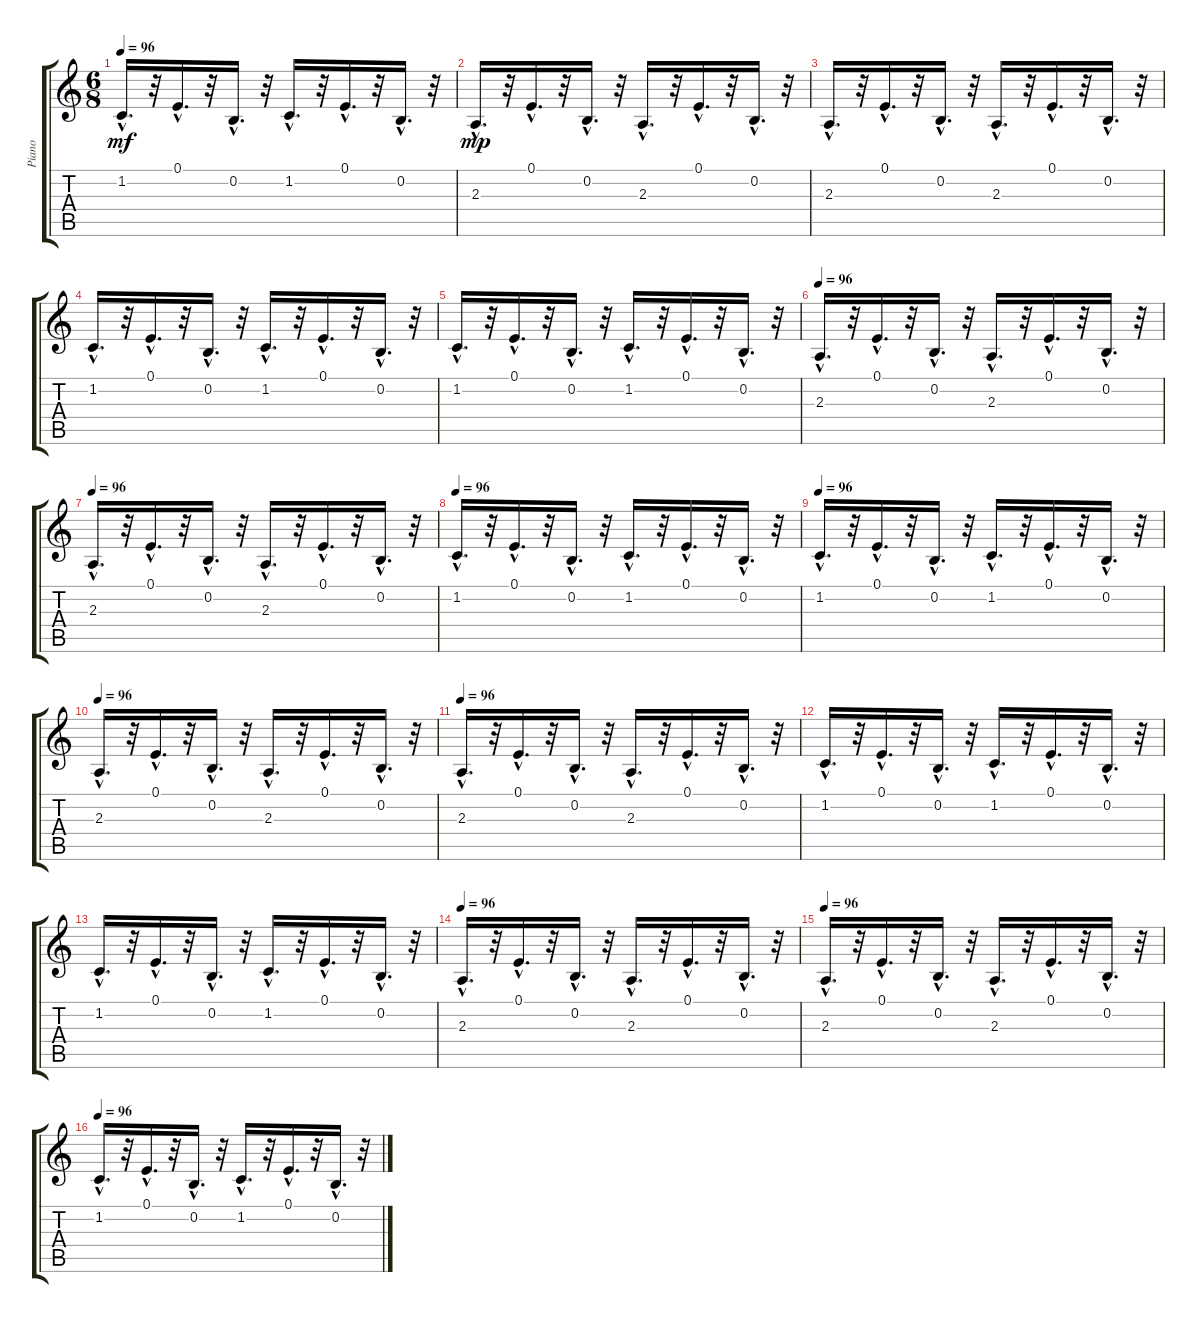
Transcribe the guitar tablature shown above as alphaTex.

\track ("Piano" "Piano") {instrument electricpiano1}
\staff {score tabs}
\tuning (E4 B3 G3 D3 A2 E2) {hide}
\ts (6 8)
\tempo 96
\clef g2
\ks c
1.2{hac}.16{d dy mf} r.32 0.1{hac}.16{d} r.32 0.2{hac}.16{d} r.32 1.2{hac}.16{d} r.32 0.1{hac}.16{d} r.32 0.2{hac}.16{d} r.32 |
2.3{hac}.16{d dy mp} r.32 0.1{hac}.16{d} r.32 0.2{hac}.16{d} r.32 2.3{hac}.16{d} r.32 0.1{hac}.16{d} r.32 0.2{hac}.16{d} r.32 |
2.3{hac}.16{d} r.32 0.1{hac}.16{d} r.32 0.2{hac}.16{d} r.32 2.3{hac}.16{d} r.32 0.1{hac}.16{d} r.32 0.2{hac}.16{d} r.32 |
1.2{hac}.16{d} r.32 0.1{hac}.16{d} r.32 0.2{hac}.16{d} r.32 1.2{hac}.16{d} r.32 0.1{hac}.16{d} r.32 0.2{hac}.16{d} r.32 |
1.2{hac}.16{d} r.32 0.1{hac}.16{d} r.32 0.2{hac}.16{d} r.32 1.2{hac}.16{d} r.32 0.1{hac}.16{d} r.32 0.2{hac}.16{d} r.32 |
\tempo 96
2.3{hac}.16{d} r.32 0.1{hac}.16{d} r.32 0.2{hac}.16{d} r.32 2.3{hac}.16{d} r.32 0.1{hac}.16{d} r.32 0.2{hac}.16{d} r.32 |
\tempo 96
2.3{hac}.16{d} r.32 0.1{hac}.16{d} r.32 0.2{hac}.16{d} r.32 2.3{hac}.16{d} r.32 0.1{hac}.16{d} r.32 0.2{hac}.16{d} r.32 |
\tempo 96
1.2{hac}.16{d} r.32 0.1{hac}.16{d} r.32 0.2{hac}.16{d} r.32 1.2{hac}.16{d} r.32 0.1{hac}.16{d} r.32 0.2{hac}.16{d} r.32 |
\tempo 96
1.2{hac}.16{d} r.32 0.1{hac}.16{d} r.32 0.2{hac}.16{d} r.32 1.2{hac}.16{d} r.32 0.1{hac}.16{d} r.32 0.2{hac}.16{d} r.32 |
\tempo 96
2.3{hac}.16{d} r.32 0.1{hac}.16{d} r.32 0.2{hac}.16{d} r.32 2.3{hac}.16{d} r.32 0.1{hac}.16{d} r.32 0.2{hac}.16{d} r.32 |
\tempo 96
2.3{hac}.16{d} r.32 0.1{hac}.16{d} r.32 0.2{hac}.16{d} r.32 2.3{hac}.16{d} r.32 0.1{hac}.16{d} r.32 0.2{hac}.16{d} r.32 |
1.2{hac}.16{d} r.32 0.1{hac}.16{d} r.32 0.2{hac}.16{d} r.32 1.2{hac}.16{d} r.32 0.1{hac}.16{d} r.32 0.2{hac}.16{d} r.32 |
1.2{hac}.16{d} r.32 0.1{hac}.16{d} r.32 0.2{hac}.16{d} r.32 1.2{hac}.16{d} r.32 0.1{hac}.16{d} r.32 0.2{hac}.16{d} r.32 |
\tempo 96
2.3{hac}.16{d} r.32 0.1{hac}.16{d} r.32 0.2{hac}.16{d} r.32 2.3{hac}.16{d} r.32 0.1{hac}.16{d} r.32 0.2{hac}.16{d} r.32 |
\tempo 96
2.3{hac}.16{d} r.32 0.1{hac}.16{d} r.32 0.2{hac}.16{d} r.32 2.3{hac}.16{d} r.32 0.1{hac}.16{d} r.32 0.2{hac}.16{d} r.32 |
\tempo 96
1.2{hac}.16{d} r.32 0.1{hac}.16{d} r.32 0.2{hac}.16{d} r.32 1.2{hac}.16{d} r.32 0.1{hac}.16{d} r.32 0.2{hac}.16{d} r.32
